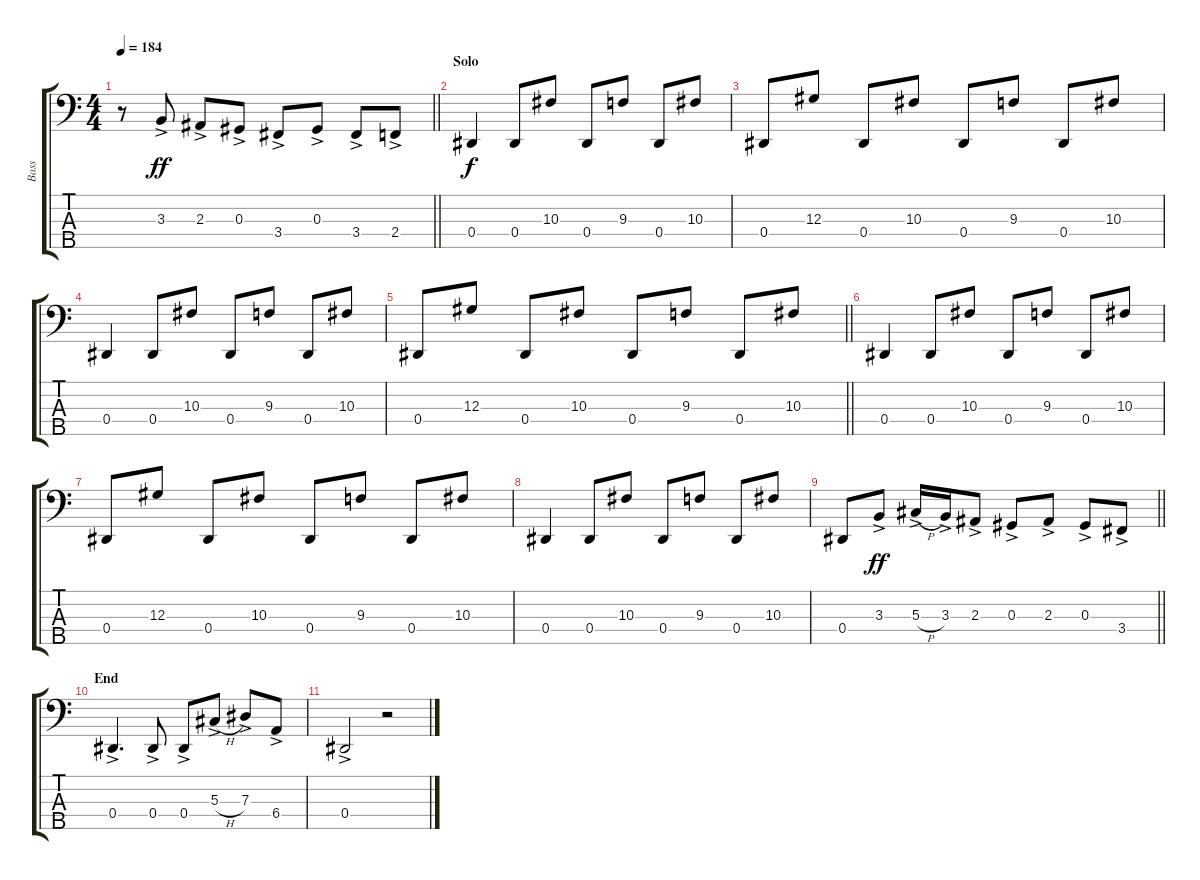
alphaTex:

\track ("Bass" "Bass") {instrument electricbassfinger}
\staff {score tabs}
\tuning (Gb2 Db2 Ab1 Eb1 Bb0) {hide}
\ts (4 4)
\tempo 184
\clef f4
\barLineRight lightlight
\ks c
r.8{dy f} 3.3{ac}.8{dy ff} 2.3{ac}.8 0.3{ac}.8 3.4{ac}.8 0.3{ac}.8 3.4{ac}.8 2.4{ac}.8 |
\section ("" "Solo")
0.4.4{dy f} 0.4.8 10.3.8 0.4.8 9.3.8 0.4.8 10.3.8 |
0.4.8 12.3.8 0.4.8 10.3.8 0.4.8 9.3.8 0.4.8 10.3.8 |
0.4.4 0.4.8 10.3.8 0.4.8 9.3.8 0.4.8 10.3.8 |
\barLineRight lightlight
0.4.8 12.3.8 0.4.8 10.3.8 0.4.8 9.3.8 0.4.8 10.3.8 |
\section ("" "")
0.4.4 0.4.8 10.3.8 0.4.8 9.3.8 0.4.8 10.3.8 |
0.4.8 12.3.8 0.4.8 10.3.8 0.4.8 9.3.8 0.4.8 10.3.8 |
0.4.4 0.4.8 10.3.8 0.4.8 9.3.8 0.4.8 10.3.8 |
\barLineRight lightlight
0.4.8 3.3{ac}.8{dy ff} 5.3{h ac}.16 3.3{ac}.16 2.3{ac}.8 0.3{ac}.8 2.3{ac}.8 0.3{ac}.8 3.4{ac}.8 |
\section ("" "End")
0.4{ac}.4{d} 0.4{ac}.8 0.4{ac}.8 5.3{h ac}.8 7.3{ac}.8 6.4{ac}.8 |
0.4{ac}.2 r.2
